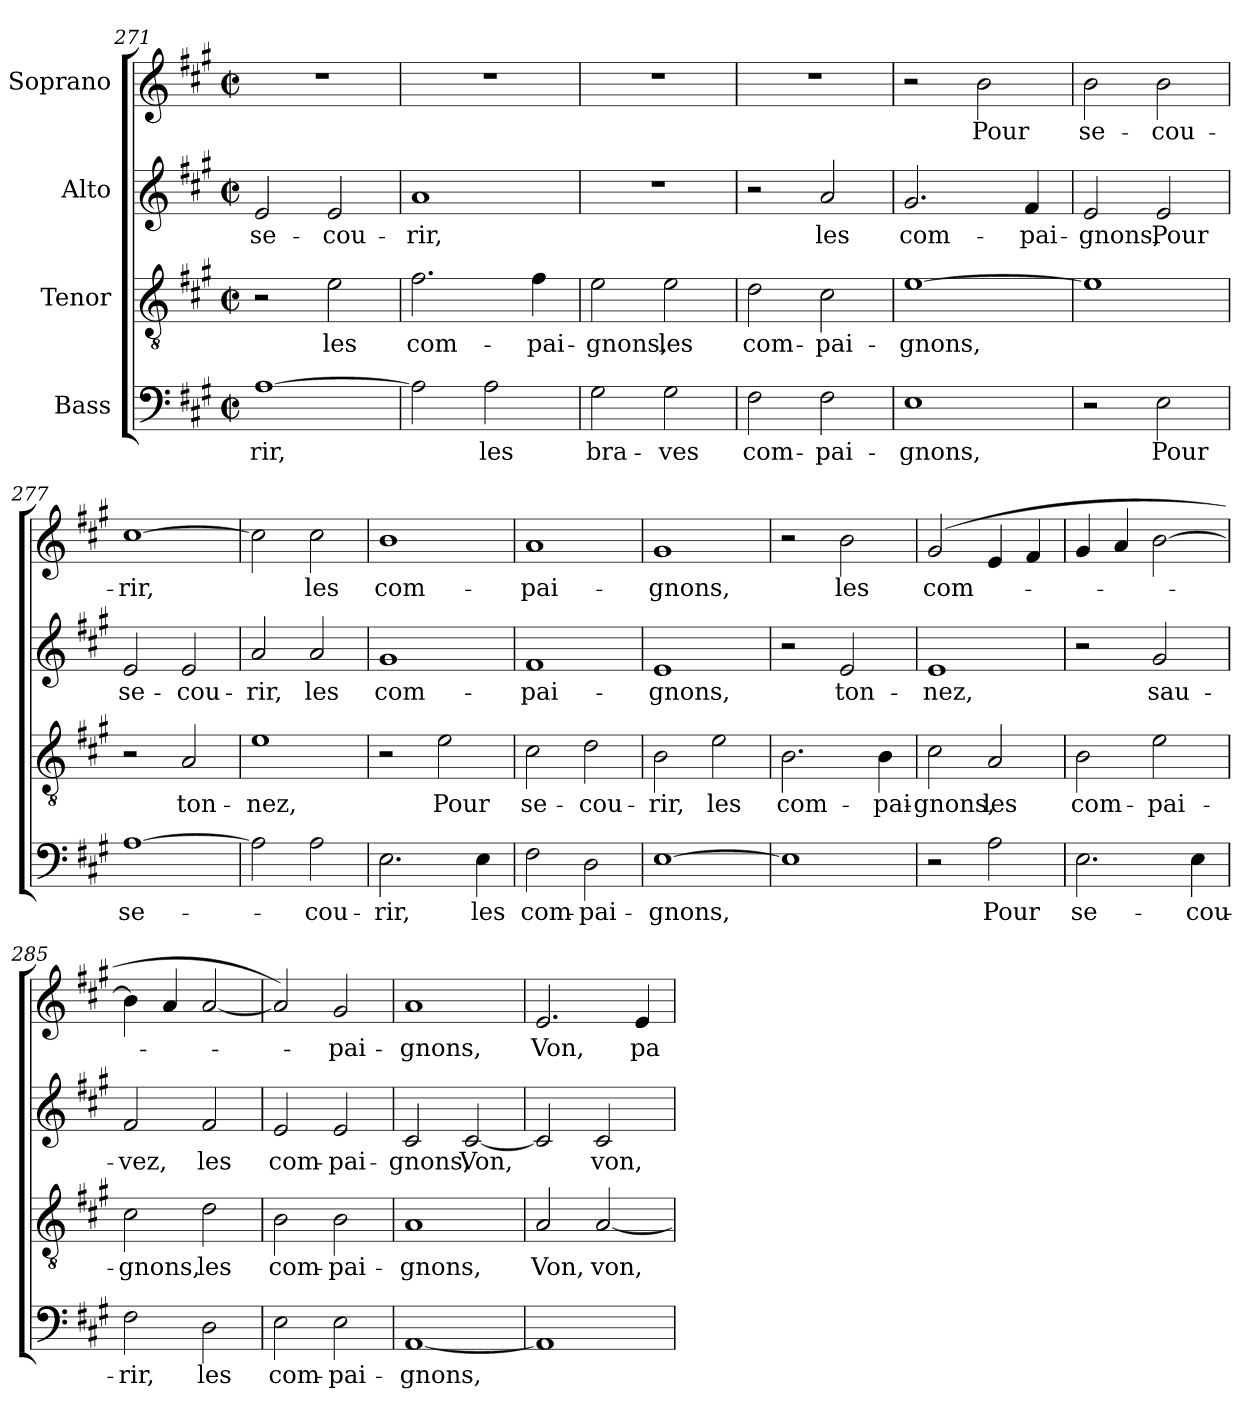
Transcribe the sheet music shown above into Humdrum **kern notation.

**kern	**text	**kern	**text	**kern	**text	**kern	**text
*part4	*part4	*part3	*part3	*part2	*part2	*part1	*part1
*staff4	*staff4	*staff3	*staff3	*staff2	*staff2	*staff1	*staff1
*I"Bass	*	*I"Tenor	*	*I"Alto	*	*I"Soprano	*
*clefF4	*	*clefGv2	*	*clefG2	*	*clefG2	*
*k[f#c#g#]	*	*k[f#c#g#]	*	*k[f#c#g#]	*	*k[f#c#g#]	*
*A:	*	*A:	*	*A:	*	*A:	*
*M2/2	*	*M2/2	*	*M2/2	*	*M2/2	*
*met(c|)	*	*met(c|)	*	*met(c|)	*	*met(c|)	*
=271	=271	=271	=271	=271	=271	=271	=271
[1A	-rir,	2r	.	2e/	se-	1r	.
.	.	2e\	les	2e/	-cou-	.	.
=272	=272	=272	=272	=272	=272	=272	=272
2A\]	.	2.f#\	com-	1a	-rir,	1r	.
2A\	les	.	.	.	.	.	.
.	.	4f#\	-pai-	.	.	.	.
=273	=273	=273	=273	=273	=273	=273	=273
2G#\	bra-	2e\	-gnons,	1r	.	1r	.
2G#\	-ves	2e\	les	.	.	.	.
=274	=274	=274	=274	=274	=274	=274	=274
2F#\	com-	2d\	com-	2r	.	1r	.
2F#\	-pai-	2c#\	-pai-	2a/	les	.	.
=275	=275	=275	=275	=275	=275	=275	=275
1E	-gnons,	[1e	-gnons,	2.g#/	com-	2r	.
.	.	.	.	.	.	2b\	Pour
.	.	.	.	4f#/	-pai-	.	.
=276	=276	=276	=276	=276	=276	=276	=276
2r	.	1e]	.	2e/	-gnons,	2b\	se-
2E\	Pour	.	.	2e/	Pour	2b\	-cou-
!!LO:PB:g=z
=277	=277	=277	=277	=277	=277	=277	=277
[1A	se-	2r	.	2e/	se-	[1cc#	-rir,
.	.	2A/	ton-	2e/	-cou-	.	.
=278	=278	=278	=278	=278	=278	=278	=278
2A\]	.	1e	-nez,	2a/	-rir,	2cc#\]	.
2A\	-cou-	.	.	2a/	les	2cc#\	les
=279	=279	=279	=279	=279	=279	=279	=279
2.E\	-rir,	2r	.	1g#	com-	1b	com-
.	.	2e\	Pour	.	.	.	.
4E\	les	.	.	.	.	.	.
=280	=280	=280	=280	=280	=280	=280	=280
2F#\	com-	2c#\	se-	1f#	-pai-	1a	-pai-
2D\	-pai-	2d\	-cou-	.	.	.	.
=281	=281	=281	=281	=281	=281	=281	=281
[1E	-gnons,	2B\	-rir,	1e	-gnons,	1g#	-gnons,
.	.	2e\	les	.	.	.	.
=282	=282	=282	=282	=282	=282	=282	=282
1E]	.	2.B\	com-	2r	.	2r	.
.	.	.	.	2e/	ton-	2b\	les
.	.	4B\	-pai-	.	.	.	.
=283	=283	=283	=283	=283	=283	=283	=283
2r	.	2c#\	-gnons,	1e	-nez,	(2g#/	com-
2A\	Pour	2A/	les	.	.	4e/	.
.	.	.	.	.	.	4f#/	.
=284	=284	=284	=284	=284	=284	=284	=284
2.E\	se-	2B\	com-	2r	.	4g#/	.
.	.	.	.	.	.	4a/	.
.	.	2e\	-pai-	2g#/	sau-	[2b\	.
4E\	-cou-	.	.	.	.	.	.
!!LO:LB:g=z
=285	=285	=285	=285	=285	=285	=285	=285
2F#\	-rir,	2c#\	-gnons,	2f#/	-vez,	4b\]	.
.	.	.	.	.	.	4a/	.
2D\	les	2d\	les	2f#/	les	[2a/	.
=286	=286	=286	=286	=286	=286	=286	=286
2E\	com-	2B\	com-	2e/	com-	2a/])	.
2E\	-pai-	2B\	-pai-	2e/	-pai-	2g#/	-pai-
=287	=287	=287	=287	=287	=287	=287	=287
[1AA	-gnons,	1A	-gnons,	2c#/	-gnons,	1a	-gnons,
.	.	.	.	[2c#/	Von,	.	.
=288	=288	=288	=288	=288	=288	=288	=288
1AA]	.	2A/	Von,	2c#/]	.	2.e/	Von,
.	.	[2A/	von,	2c#/	von,	.	.
.	.	.	.	.	.	4e/	pa-
=	=	=	=	=	=	=	=
*-	*-	*-	*-	*-	*-	*-	*-
